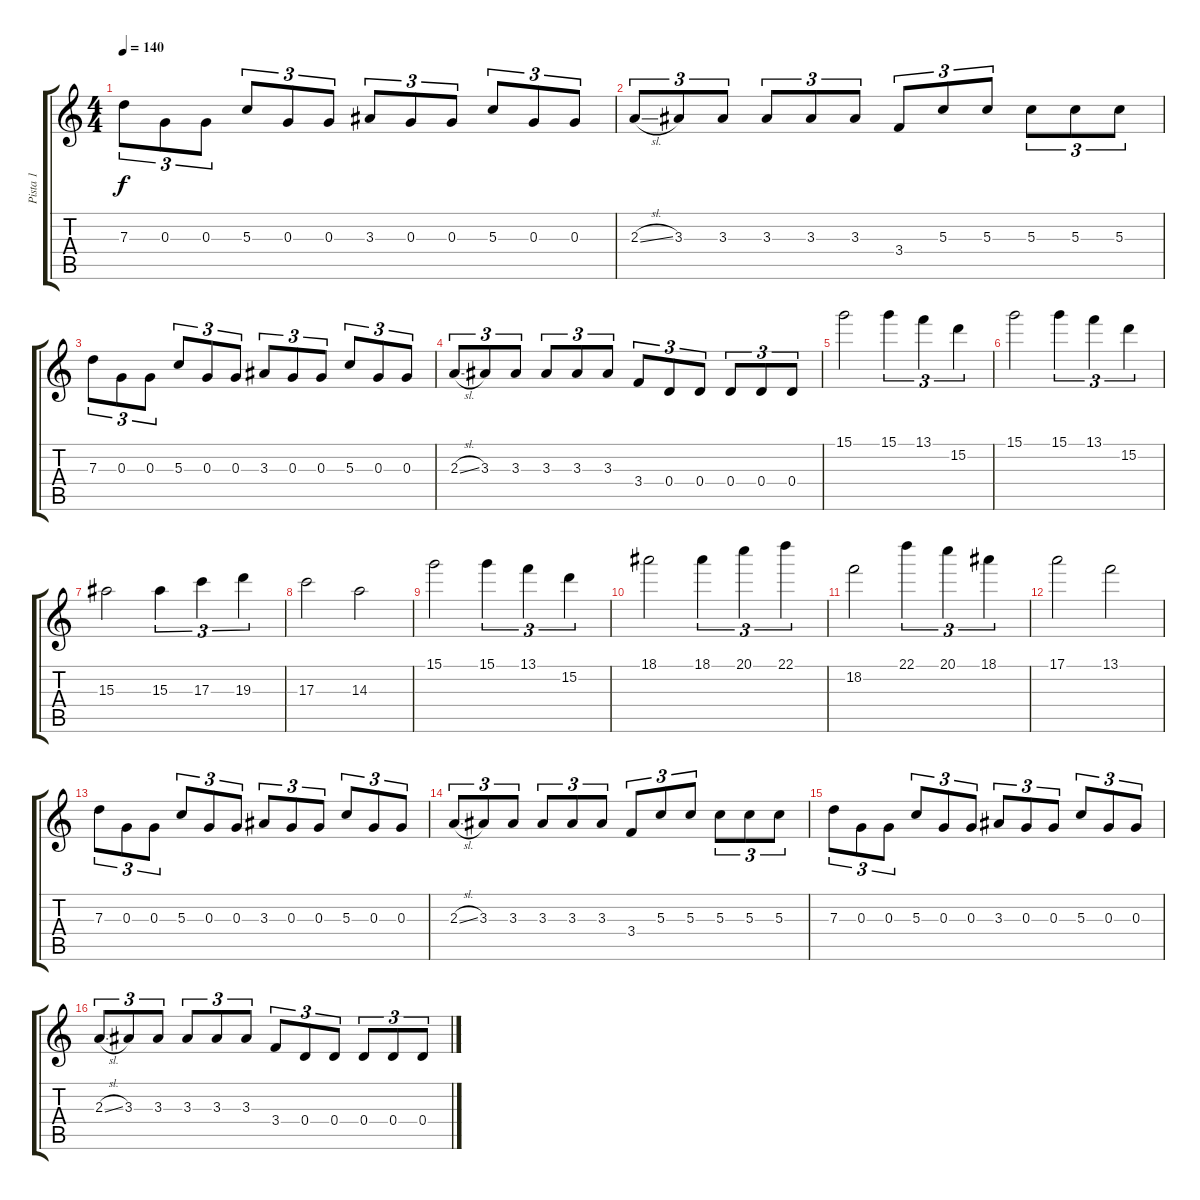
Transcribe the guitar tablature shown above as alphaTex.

\track ("Pista 1" "Pista 1") {instrument acousticguitarsteel}
\staff {score tabs}
\tuning (E4 B3 G3 D3 A2 E2) {hide}
\ts (4 4)
\tempo 140
\clef g2
\ks c
7.3.8{tu (3 2) dy f} 0.3.8{tu (3 2)} 0.3.8{tu (3 2)} 5.3.8{tu (3 2)} 0.3.8{tu (3 2)} 0.3.8{tu (3 2)} 3.3.8{tu (3 2)} 0.3.8{tu (3 2)} 0.3.8{tu (3 2)} 5.3.8{tu (3 2)} 0.3.8{tu (3 2)} 0.3.8{tu (3 2)} |
2.3{sl}.8{tu (3 2)} 3.3.8{tu (3 2)} 3.3.8{tu (3 2)} 3.3.8{tu (3 2)} 3.3.8{tu (3 2)} 3.3.8{tu (3 2)} 3.4.8{tu (3 2)} 5.3.8{tu (3 2)} 5.3.8{tu (3 2)} 5.3.8{tu (3 2)} 5.3.8{tu (3 2)} 5.3.8{tu (3 2)} |
7.3.8{tu (3 2)} 0.3.8{tu (3 2)} 0.3.8{tu (3 2)} 5.3.8{tu (3 2)} 0.3.8{tu (3 2)} 0.3.8{tu (3 2)} 3.3.8{tu (3 2)} 0.3.8{tu (3 2)} 0.3.8{tu (3 2)} 5.3.8{tu (3 2)} 0.3.8{tu (3 2)} 0.3.8{tu (3 2)} |
2.3{sl}.8{tu (3 2)} 3.3.8{tu (3 2)} 3.3.8{tu (3 2)} 3.3.8{tu (3 2)} 3.3.8{tu (3 2)} 3.3.8{tu (3 2)} 3.4.8{tu (3 2)} 0.4.8{tu (3 2)} 0.4.8{tu (3 2)} 0.4.8{tu (3 2)} 0.4.8{tu (3 2)} 0.4.8{tu (3 2)} |
15.1.2 15.1.4{tu (3 2)} 13.1.4{tu (3 2)} 15.2.4{tu (3 2)} |
15.1.2 15.1.4{tu (3 2)} 13.1.4{tu (3 2)} 15.2.4{tu (3 2)} |
15.3.2 15.3.4{tu (3 2)} 17.3.4{tu (3 2)} 19.3.4{tu (3 2)} |
17.3.2 14.3.2 |
15.1.2 15.1.4{tu (3 2)} 13.1.4{tu (3 2)} 15.2.4{tu (3 2)} |
18.1.2 18.1.4{tu (3 2)} 20.1.4{tu (3 2)} 22.1.4{tu (3 2)} |
18.2.2 22.1.4{tu (3 2)} 20.1.4{tu (3 2)} 18.1.4{tu (3 2)} |
17.1.2 13.1.2 |
7.3.8{tu (3 2)} 0.3.8{tu (3 2)} 0.3.8{tu (3 2)} 5.3.8{tu (3 2)} 0.3.8{tu (3 2)} 0.3.8{tu (3 2)} 3.3.8{tu (3 2)} 0.3.8{tu (3 2)} 0.3.8{tu (3 2)} 5.3.8{tu (3 2)} 0.3.8{tu (3 2)} 0.3.8{tu (3 2)} |
2.3{sl}.8{tu (3 2)} 3.3.8{tu (3 2)} 3.3.8{tu (3 2)} 3.3.8{tu (3 2)} 3.3.8{tu (3 2)} 3.3.8{tu (3 2)} 3.4.8{tu (3 2)} 5.3.8{tu (3 2)} 5.3.8{tu (3 2)} 5.3.8{tu (3 2)} 5.3.8{tu (3 2)} 5.3.8{tu (3 2)} |
7.3.8{tu (3 2)} 0.3.8{tu (3 2)} 0.3.8{tu (3 2)} 5.3.8{tu (3 2)} 0.3.8{tu (3 2)} 0.3.8{tu (3 2)} 3.3.8{tu (3 2)} 0.3.8{tu (3 2)} 0.3.8{tu (3 2)} 5.3.8{tu (3 2)} 0.3.8{tu (3 2)} 0.3.8{tu (3 2)} |
2.3{sl}.8{tu (3 2)} 3.3.8{tu (3 2)} 3.3.8{tu (3 2)} 3.3.8{tu (3 2)} 3.3.8{tu (3 2)} 3.3.8{tu (3 2)} 3.4.8{tu (3 2)} 0.4.8{tu (3 2)} 0.4.8{tu (3 2)} 0.4.8{tu (3 2)} 0.4.8{tu (3 2)} 0.4.8{tu (3 2)}
